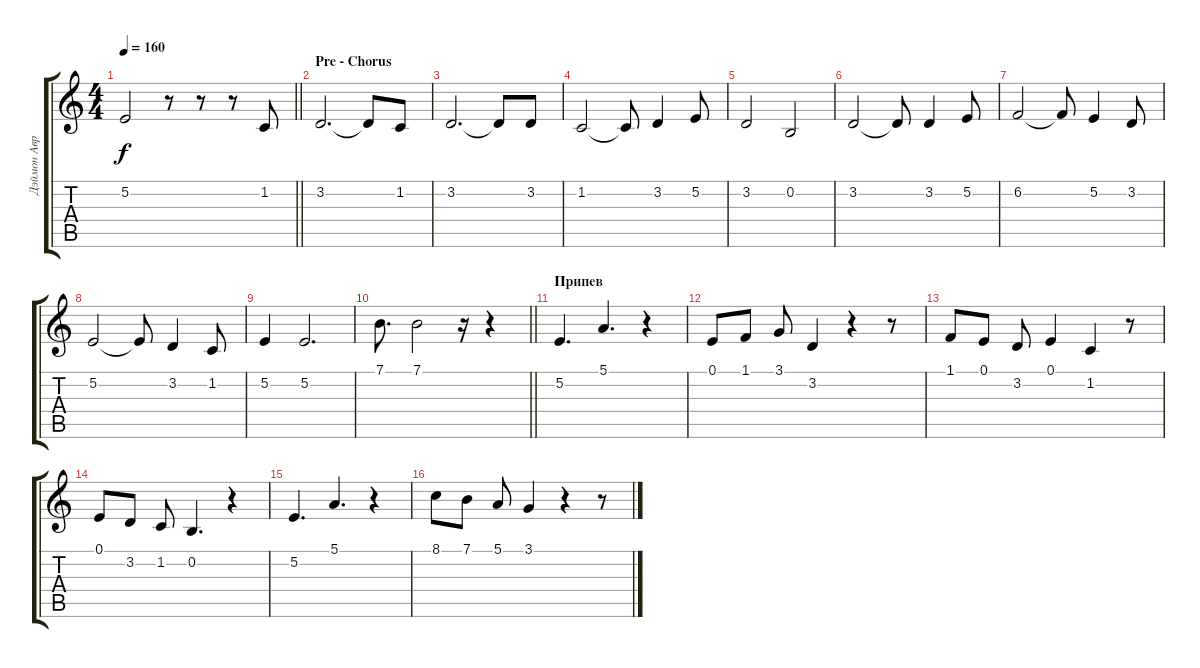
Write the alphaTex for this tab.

\track ("Дэймон Авраменко" "Дэймон Авр") {instrument violin}
\staff {score tabs}
\tuning (E4 B3 G3 D3 A2 E2) {hide}
\ts (4 4)
\tempo 160
\clef g2
\barLineRight lightlight
\ks c
5.2.2{dy f} r.8 r.8 r.8 1.2.8 |
\section ("" "Pre - Chorus")
3.2.2{d} 3.2{t}.8 1.2.8 |
3.2.2{d} 3.2{t}.8 3.2.8 |
1.2.2 1.2{t}.8 3.2.4 5.2.8 |
3.2.2 0.2.2 |
3.2.2 3.2{t}.8 3.2.4 5.2.8 |
6.2.2 6.2{t}.8 5.2.4 3.2.8 |
5.2.2 5.2{t}.8 3.2.4 1.2.8 |
5.2.4 5.2.2{d} |
\barLineRight lightlight
7.1.8{d} 7.1.2 r.16 r.4 |
\section ("" "Припев")
5.2.4{d} 5.1.4{d} r.4 |
0.1.8 1.1.8 3.1.8 3.2.4 r.4 r.8 |
1.1.8 0.1.8 3.2.8 0.1.4 1.2.4 r.8 |
0.1.8 3.2.8 1.2.8 0.2.4{d} r.4 |
5.2.4{d} 5.1.4{d} r.4 |
8.1.8 7.1.8 5.1.8 3.1.4 r.4 r.8
